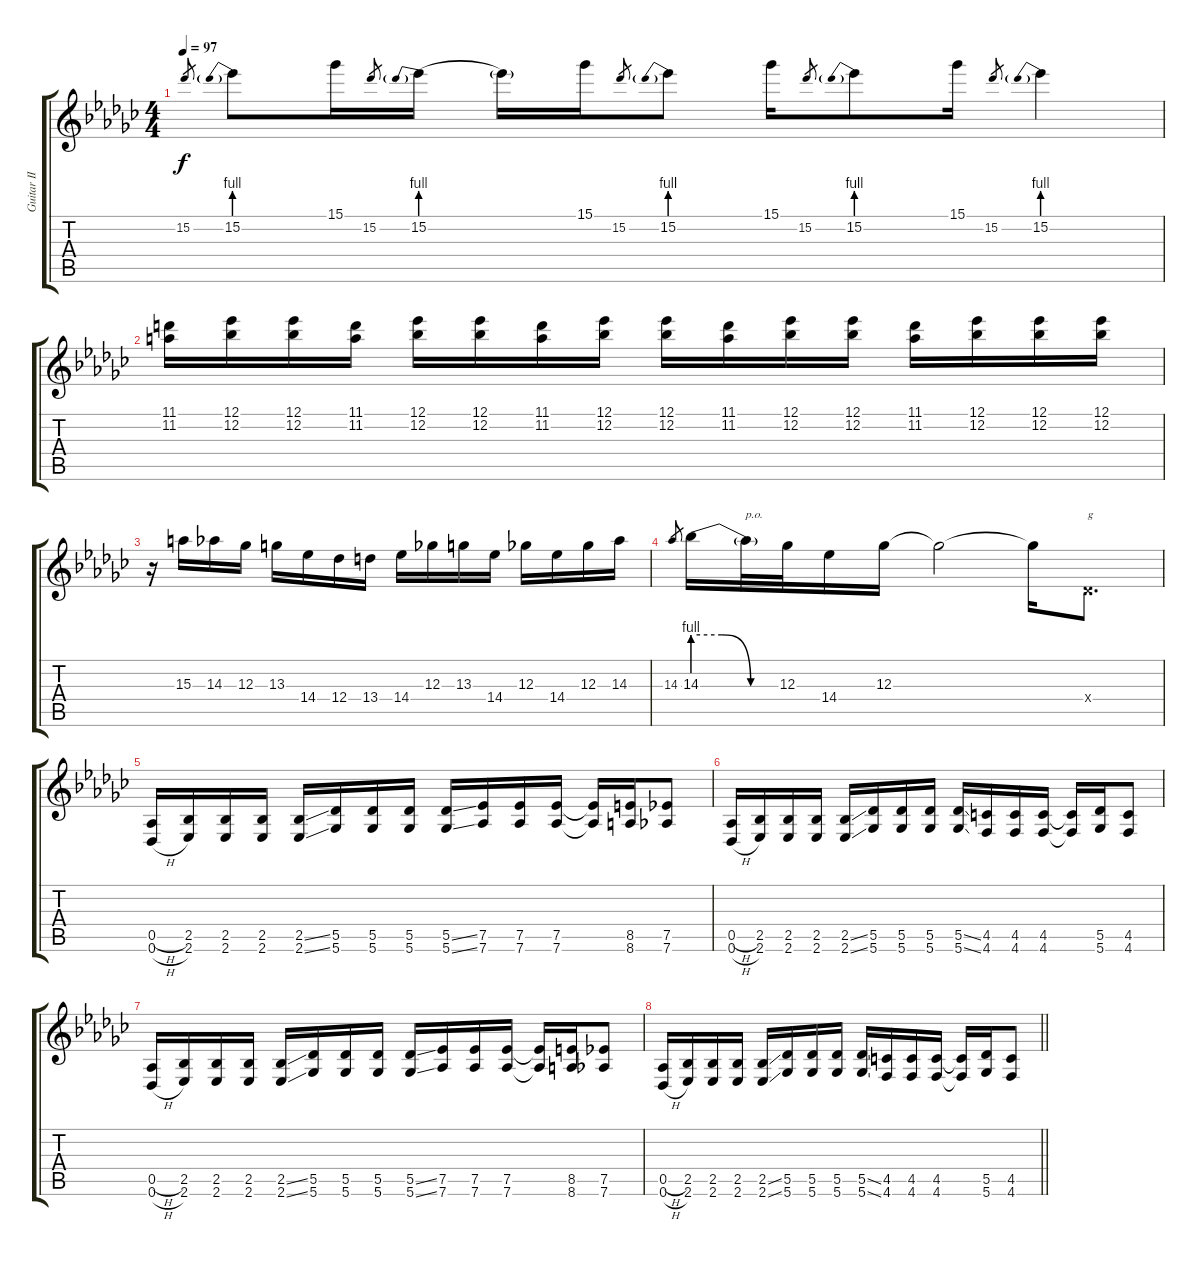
\track ("Guitar II" "Guitar II") {instrument distortionguitar}
\staff {score tabs}
\tuning (Eb4 Bb3 Gb3 Db3 Ab2 Db2) {hide}
\ts (4 4)
\tempo 97
\clef g2
\ks ebminor
15.2.8{gr dy f} 15.2{be (prebend 0 4 60 4)}.8 15.1.16 15.2.8{gr} 15.2{be (prebend 0 4 60 4)}.16 15.2{t}.16 15.1.16 15.2.8{gr} 15.2{be (prebend 0 4 60 4)}.8 15.1.16 15.2.8{gr} 15.2{be (prebend 0 4 60 4)}.8 15.1.16 15.2.8{gr} 15.2{be (prebend 0 4 60 4)}.4 |
(11.1 11.2).16 (12.1 12.2).16 (12.1 12.2).16 (11.1 11.2).16 (12.1 12.2).16 (12.1 12.2).16 (11.1 11.2).16 (12.1 12.2).16 (12.1 12.2).16 (11.1 11.2).16 (12.1 12.2).16 (12.1 12.2).16 (11.1 11.2).16 (12.1 12.2).16 (12.1 12.2).16 (12.1 12.2).16 |
r.16 15.3.16 14.3.16 12.3.16 13.3.16 14.4.16 12.4.16 13.4.16 14.4.16 12.3.16 13.3.16 14.4.16 12.3.16 14.4.16 12.3.16 14.3.16 |
14.3.8{gr} 14.3{be (custom 0 4 20 4 40 0 60 0)}.16 14.3{t}.32{txt "p.o."} 12.3.32 14.4.16 12.3.16 12.3{t}.2 12.3{t}.16 0.4{x}.8{d txt "g"} |
(0.5{h} 0.6{h}).16{volume 12 balance 8} (2.5 2.6).16 (2.5 2.6).16 (2.5 2.6).16 (2.5{ss} 2.6{ss}).16 (5.5 5.6).16 (5.5 5.6).16 (5.5 5.6).16 (5.5{ss} 5.6{ss}).16 (7.5 7.6).16 (7.5 7.6).16 (7.5 7.6).16 (7.5{t} 7.6{t}).16 (8.5 8.6).16 (7.5 7.6).8 |
(0.5{h} 0.6{h}).16 (2.5 2.6).16 (2.5 2.6).16 (2.5 2.6).16 (2.5{ss} 2.6{ss}).16 (5.5 5.6).16 (5.5 5.6).16 (5.5 5.6).16 (5.5{ss} 5.6{ss}).16 (4.5 4.6).16 (4.5 4.6).16 (4.5 4.6).16 (4.5{t} 4.6{t}).16 (5.5 5.6).16 (4.5 4.6).8 |
(0.5{h} 0.6{h}).16 (2.5 2.6).16 (2.5 2.6).16 (2.5 2.6).16 (2.5{ss} 2.6{ss}).16 (5.5 5.6).16 (5.5 5.6).16 (5.5 5.6).16 (5.5{ss} 5.6{ss}).16 (7.5 7.6).16 (7.5 7.6).16 (7.5 7.6).16 (7.5{t} 7.6{t}).16 (8.5 8.6).16 (7.5 7.6).8 |
\barLineRight lightlight
(0.5{h} 0.6{h}).16 (2.5 2.6).16 (2.5 2.6).16 (2.5 2.6).16 (2.5{ss} 2.6{ss}).16 (5.5 5.6).16 (5.5 5.6).16 (5.5 5.6).16 (5.5{ss} 5.6{ss}).16 (4.5 4.6).16 (4.5 4.6).16 (4.5 4.6).16 (4.5{t} 4.6{t}).16 (5.5 5.6).16 (4.5 4.6).8
